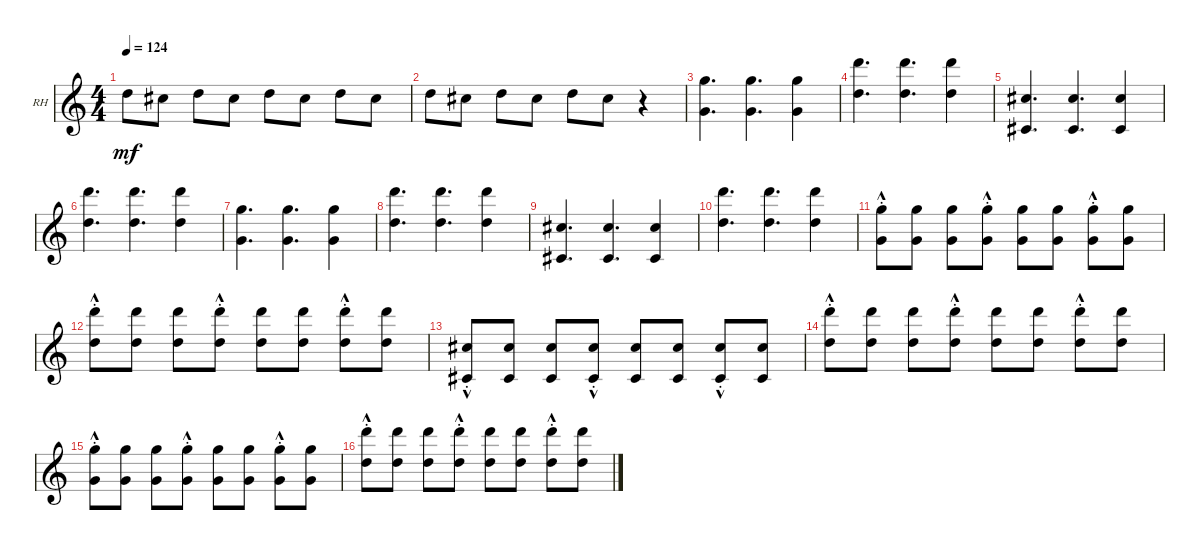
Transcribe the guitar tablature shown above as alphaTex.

\defaultSystemsLayout 4
\bracketExtendMode groupsimilarinstruments
\firstSystemTrackNameOrientation horizontal
\otherSystemsTrackNameOrientation horizontal
\track ("Right Hand" "RH") {instrument brightacousticpiano}
\staff {score}
\tuning (E4 B3 G3 D3 A2 E2)
\displaytranspose 12
\ts (4 4)
\tempo 124
\clef g2
\ks c
3.2.8{dy mf} 2.2.8 3.2.8 2.2.8 3.2.8 2.2.8 3.2.8 2.2.8 |
3.2.8 2.2.8 3.2.8 2.2.8 3.2.8 2.2.8 r.4 |
(17.4 15.6).4{d} (17.4 15.6).4{d} (17.4 15.6).4 |
(24.4 22.6).4{d} (24.4 22.6).4{d} (24.4 22.6).4 |
(11.4 9.6).4{d} (11.4 9.6).4{d} (11.4 9.6).4 |
(24.4 22.6).4{d} (24.4 22.6).4{d} (24.4 22.6).4 |
(17.4 15.6).4{d} (17.4 15.6).4{d} (17.4 15.6).4 |
(24.4 22.6).4{d} (24.4 22.6).4{d} (24.4 22.6).4 |
(11.4 9.6).4{d} (11.4 9.6).4{d} (11.4 9.6).4 |
(24.4 22.6).4{d} (24.4 22.6).4{d} (24.4 22.6).4 |
(17.4{hac st} 15.6).8 (17.4 15.6).8 (17.4 15.6).8 (17.4{hac st} 15.6).8 (17.4 15.6).8 (17.4 15.6).8 (17.4{hac st} 15.6).8 (17.4 15.6).8 |
(24.4{hac st} 22.6).8 (24.4 22.6).8 (24.4 22.6).8 (24.4{hac st} 22.6).8 (24.4 22.6).8 (24.4 22.6).8 (24.4{hac st} 22.6).8 (24.4 22.6).8 |
(11.4{hac st} 9.6).8 (11.4 9.6).8 (11.4 9.6).8 (11.4{hac st} 9.6).8 (11.4 9.6).8 (11.4 9.6).8 (11.4{hac st} 9.6).8 (11.4 9.6).8 |
(24.4{hac st} 22.6).8 (24.4 22.6).8 (24.4 22.6).8 (24.4{hac st} 22.6).8 (24.4 22.6).8 (24.4 22.6).8 (24.4{hac st} 22.6).8 (24.4 22.6).8 |
(17.4{hac st} 15.6).8 (17.4 15.6).8 (17.4 15.6).8 (17.4{hac st} 15.6).8 (17.4 15.6).8 (17.4 15.6).8 (17.4{hac st} 15.6).8 (17.4 15.6).8 |
(24.4{hac st} 22.6).8 (24.4 22.6).8 (24.4 22.6).8 (24.4{hac st} 22.6).8 (24.4 22.6).8 (24.4 22.6).8 (24.4{hac st} 22.6).8 (24.4 22.6).8
